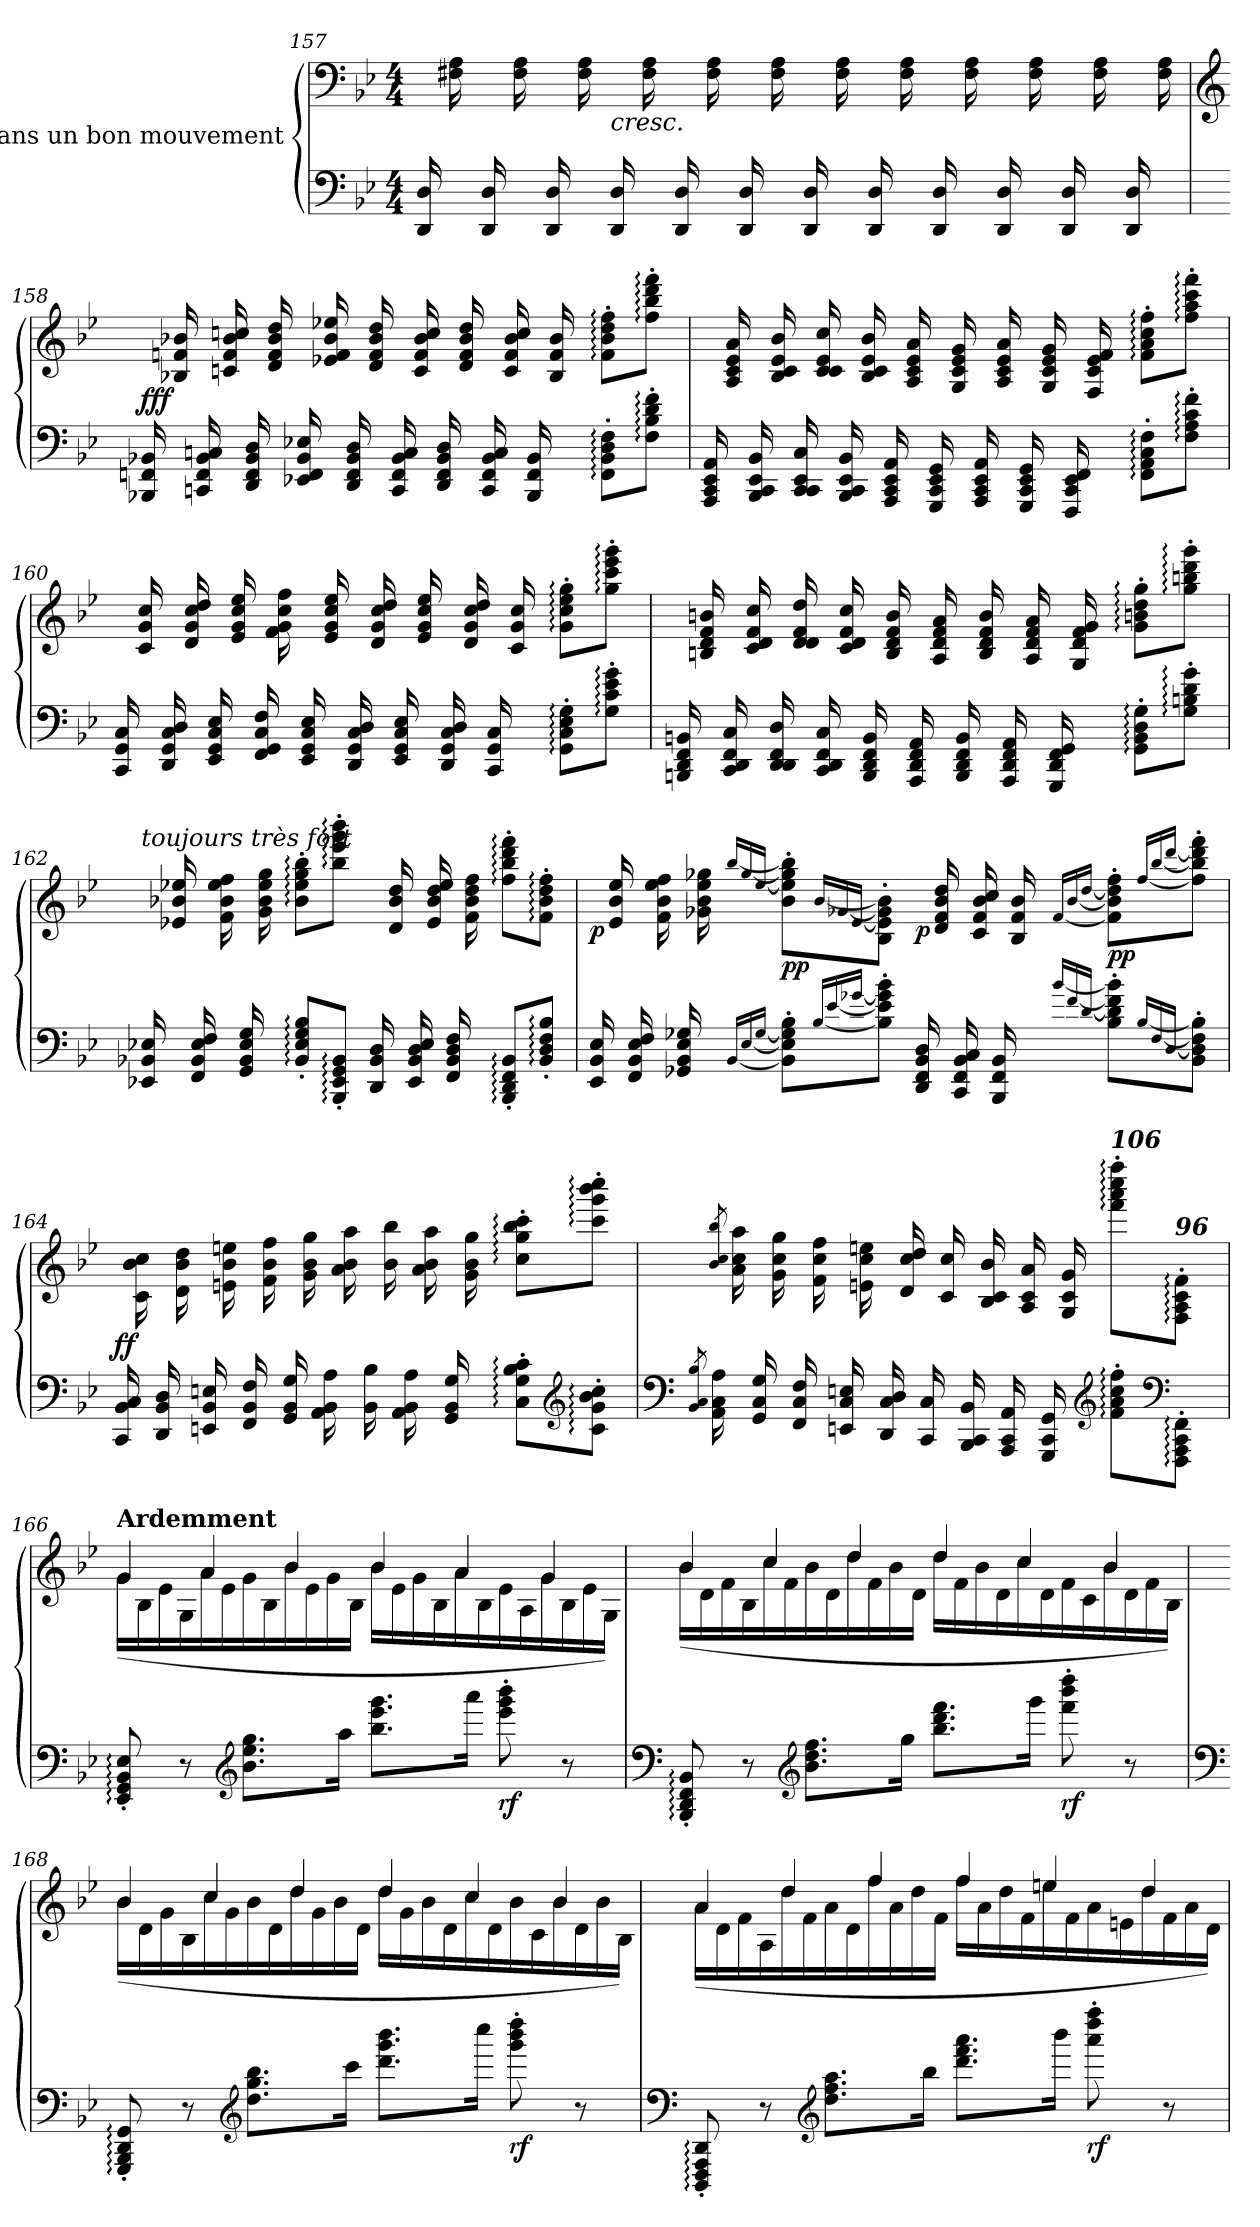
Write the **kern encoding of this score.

**kern	**kern	**dynam
*part1	*part1	*part1
*staff2	*staff1	*staff1/2
*I"Dans un bon mouvement	*	*
!!LO:LB:g=z
*clefF4	*clefF4	*
*k[b-e-]	*k[b-e-]	*
*M4/4	*M4/4	*
*Xtuplet	*Xtuplet	*
=157	=157	=157
24DD/ 24D/	24ryy	.
24ryy	24F#X\ 24A\	.
24DD/ 24D/	24ryy	.
24ryy	24F#\ 24A\	.
24DD/ 24D/	24ryy	.
24ryy	24F#\ 24A\	.
!	!	!LO:HP:b
24DD/ 24D/	24ryy	<
!	!	!LO:DY:b
24ryy	24F#\ 24A\	other-dynamics
24DD/ 24D/	24ryy	.
24ryy	24F#\ 24A\	.
24DD/ 24D/	24ryy	.
24ryy	24F#\ 24A\	.
24DD/ 24D/	24ryy	.
24ryy	24F#\ 24A\	.
24DD/ 24D/	24ryy	.
24ryy	24F#\ 24A\	.
24DD/ 24D/	24ryy	.
24ryy	24F#\ 24A\	.
24DD/ 24D/	24ryy	.
24ryy	24F#\ 24A\	.
24DD/ 24D/	24ryy	.
24ryy	24F#\ 24A\	.
24DD/ 24D/	24ryy	.
24ryy	24F#\ 24A\	[
=158	=158	=158
*	*clefG2	*
!	!	!LO:DY:b
24BBB-X/ 24FFn/ 24BB-X/	24ryy	fff
24ryy	24B-X/ 24fn/ 24b-X/	.
24CCn/ 24FF/ 24BB-/ 24Cn/	24ryy	.
24ryy	24cn/ 24f/ 24b-/ 24ccn/	.
24DD/ 24FF/ 24BB-/ 24D/	24ryy	.
24ryy	24d/ 24f/ 24b-/ 24dd/	.
24EE-X/ 24FF/ 24BB-/ 24E-X/	24ryy	.
24ryy	24e-X/ 24f/ 24b-/ 24ee-X/	.
24DD/ 24FF/ 24BB-/ 24D/	24ryy	.
24ryy	24d/ 24f/ 24b-/ 24dd/	.
24CC/ 24FF/ 24BB-/ 24C/	24ryy	.
24ryy	24c/ 24f/ 24b-/ 24cc/	.
24DD/ 24FF/ 24BB-/ 24D/	24ryy	.
24ryy	24d/ 24f/ 24b-/ 24dd/	.
24CC/ 24FF/ 24BB-/ 24C/	24ryy	.
24ryy	24c/ 24f/ 24b-/ 24cc/	.
24BBB-/ 24FF/ 24BB-/	24ryy	.
24ryy	24B-/ 24f/ 24b-/	.
!	!	!LO:DY:b=2
!	!	!LO:DY:n=1:b
8FF\:' 8BB-\:' 8D\:' 8F\:'L	8f\:' 8b-\:' 8dd\:' 8ff\:'L	rf rf
!	!	!LO:DY:n=2:b=2
!	!	!LO:DY:n=3:b
8F\:' 8B-\:' 8d\:' 8f\:'J	8ff\:' 8bb-\:' 8ddd\:' 8fff\:'J	rf rf
!!LO:PB:g=z
=159	=159	=159
24AAA/ 24CC/ 24EE-/ 24AA/	24ryy	.
24ryy	24A/ 24c/ 24e-/ 24a/	.
24BBB-/ 24CC/ 24EE-/ 24BB-/	24ryy	.
24ryy	24B-/ 24c/ 24e-/ 24b-/	.
24CC/ 24CC/ 24EE-/ 24C/	24ryy	.
24ryy	24c/ 24c/ 24e-/ 24cc/	.
24BBB-/ 24CC/ 24EE-/ 24BB-/	24ryy	.
24ryy	24B-/ 24c/ 24e-/ 24b-/	.
24AAA/ 24CC/ 24EE-/ 24AA/	24ryy	.
24ryy	24A/ 24c/ 24e-/ 24a/	.
24GGG/ 24CC/ 24EE-/ 24GG/	24ryy	.
24ryy	24G/ 24c/ 24e-/ 24g/	.
24AAA/ 24CC/ 24EE-/ 24AA/	24ryy	.
24ryy	24A/ 24c/ 24e-/ 24a/	.
24GGG/ 24CC/ 24EE-/ 24GG/	24ryy	.
24ryy	24G/ 24c/ 24e-/ 24g/	.
24FFF/ 24CC/ 24EE-/ 24FF/	24ryy	.
24ryy	24F/ 24c/ 24e-/ 24f/	.
!	!	!LO:DY:b=2
!	!	!LO:DY:n=1:b
8FF\:' 8AA\:' 8C\:' 8F\:'L	8f\:' 8a\:' 8cc\:' 8ff\:'L	rf rf
!	!	!LO:DY:n=2:b=2
!	!	!LO:DY:n=3:b
8F\:' 8A\:' 8c\:' 8f\:'J	8ff\:' 8aa\:' 8ccc\:' 8fff\:'J	rf rf
=160	=160	=160
24CC/ 24GG/ 24C/	24ryy	.
24ryy	24c/ 24g/ 24cc/	.
24DD/ 24GG/ 24C/ 24D/	24ryy	.
24ryy	24d/ 24g/ 24cc/ 24dd/	.
24EE-/ 24GG/ 24C/ 24E-/	24ryy	.
24ryy	24e-/ 24g/ 24cc/ 24ee-/	.
24FF/ 24GG/ 24C/ 24F/	24ryy	.
24ryy	24f\ 24g\ 24cc\ 24ff\	.
24EE-/ 24GG/ 24C/ 24E-/	24ryy	.
24ryy	24e-/ 24g/ 24cc/ 24ee-/	.
24DD/ 24GG/ 24C/ 24D/	24ryy	.
24ryy	24d/ 24g/ 24cc/ 24dd/	.
24EE-/ 24GG/ 24C/ 24E-/	24ryy	.
24ryy	24e-/ 24g/ 24cc/ 24ee-/	.
24DD/ 24GG/ 24C/ 24D/	24ryy	.
24ryy	24d/ 24g/ 24cc/ 24dd/	.
24CC/ 24GG/ 24C/	24ryy	.
24ryy	24c/ 24g/ 24cc/	.
!	!	!LO:DY:b=2
!	!	!LO:DY:n=1:b
8GG\:' 8C\:' 8E-\:' 8G\:'L	8g\:' 8cc\:' 8ee-\:' 8gg\:'L	rf rf
!	!	!LO:DY:n=2:b=2
!	!	!LO:DY:n=3:b
8G\:' 8c\:' 8e-\:' 8g\:'J	8gg\:' 8ccc\:' 8eee-\:' 8ggg\:'J	rf rf
!!LO:LB:g=z
=161	=161	=161
24BBBn/ 24DD/ 24FF/ 24BBn/	24ryy	.
24ryy	24Bn/ 24d/ 24f/ 24bn/	.
24CC/ 24DD/ 24FF/ 24C/	24ryy	.
24ryy	24c/ 24d/ 24f/ 24cc/	.
24DD/ 24DD/ 24FF/ 24D/	24ryy	.
24ryy	24d/ 24d/ 24f/ 24dd/	.
24CC/ 24DD/ 24FF/ 24C/	24ryy	.
24ryy	24c/ 24d/ 24f/ 24cc/	.
24BBB/ 24DD/ 24FF/ 24BB/	24ryy	.
24ryy	24B/ 24d/ 24f/ 24b/	.
24AAA/ 24DD/ 24FF/ 24AA/	24ryy	.
24ryy	24A/ 24d/ 24f/ 24a/	.
24BBB/ 24DD/ 24FF/ 24BB/	24ryy	.
24ryy	24B/ 24d/ 24f/ 24b/	.
24AAA/ 24DD/ 24FF/ 24AA/	24ryy	.
24ryy	24A/ 24d/ 24f/ 24a/	.
24GGG/ 24DD/ 24FF/ 24GG/	24ryy	.
24ryy	24G/ 24d/ 24f/ 24g/	.
!	!	!LO:DY:b=2
!	!	!LO:DY:n=1:b
8GG\:' 8BB\:' 8D\:' 8G\:'L	8g\:' 8bn\:' 8dd\:' 8gg\:'L	rf rf
!	!	!LO:DY:n=2:b=2
!	!	!LO:DY:n=3:b
8G\:' 8Bn\:' 8d\:' 8g\:'J	8gg\:' 8bbn\:' 8ddd\:' 8ggg\:'J	rf rf
=162	=162	=162
!	!LO:TX:a:i:t=toujours très fort	!
24EE-X/ 24BB-X/ 24E-X/	24ryy	.
24ryy	24e-X/ 24b-X/ 24ee-X/	.
24FF/ 24BB-/ 24E-/ 24F/	24ryy	.
24ryy	24f\ 24b-\ 24ee-\ 24ff\	.
24GG/ 24BB-/ 24E-/ 24G/	24ryy	.
24ryy	24g\ 24b-\ 24ee-\ 24gg\	.
!	!	!LO:DY:b=2
!	!	!LO:DY:n=1:b
8BB-/:' 8E-/:' 8G/:' 8B-/:'L	8b-\:' 8ee-\:' 8gg\:' 8bb-\:'L	rf rf
!	!	!LO:DY:n=2:b=2
!	!	!LO:DY:n=3:b
8BBB-/:' 8EE-/:' 8GG/:' 8BB-/:'J	8bb-\:' 8eee-\:' 8ggg\:' 8bbb-\:'J	rf rf
24DD/ 24BB-/ 24D/	24ryy	.
24ryy	24d/ 24b-/ 24dd/	.
24EE-/ 24BB-/ 24D/ 24E-/	24ryy	.
24ryy	24e-/ 24b-/ 24dd/ 24ee-/	.
24FF/ 24BB-/ 24D/ 24F/	24ryy	.
24ryy	24f\ 24b-\ 24dd\ 24ff\	.
!	!	!LO:DY:n=4:b=2
!	!	!LO:DY:n=5:b
8BBB-/:' 8DD/:' 8FF/:' 8BB-/:'L	8ff\:' 8bb-\:' 8ddd\:' 8fff\:'L	rf rf
!	!	!LO:DY:n=6:b=2
!	!	!LO:DY:n=7:b
8BB-/:' 8D/:' 8F/:' 8B-/:'J	8f\:' 8b-\:' 8dd\:' 8ff\:'J	rf rf
!!LO:LB:g=z
=163	=163	=163
!	!	!LO:DY:b
24EE-/ 24BB-/ 24E-/	24ryy	p
24ryy	24e-/ 24b-/ 24ee-/	.
24FF/ 24BB-/ 24E-/ 24F/	24ryy	.
24ryy	24f\ 24b-\ 24ee-\ 24ff\	.
24GG-X/ 24BB-/ 24E-/ 24G-X/	24ryy	.
24ryy	24g-X\ 24b-\ 24ee-\ 24gg-X\	.
[16qBB-/LL	[16qbb-/LL	.
[16qE-/	[16qgg-/	.
[16qG-/JJ	[16qee-/JJ	.
!	!	!LO:DY:b
8BB-\]' 8E-\]' 8G-\]' 8B-\'L	8b-\' 8ee-\]' 8gg-\]' 8bb-\]'L	pp
[16qB-/LL	[16qb-/LL	.
[16qe-/	[16qg-X/	.
[16qg-X/JJ	[16qe-/JJ	.
8B-\]' 8e-\]' 8g-\]' 8b-\'J	8B-\' 8e-\]' 8g-\]' 8b-\]'J	.
!	!	!LO:DY:b
24DD/ 24FF/ 24BB-/ 24D/	24ryy	p
24ryy	24d/ 24f/ 24b-/ 24dd/	.
24CC/ 24FF/ 24BB-/ 24C/	24ryy	.
24ryy	24c/ 24f/ 24b-/ 24cc/	.
24BBB-/ 24FF/ 24BB-/	24ryy	.
24ryy	24B-/ 24f/ 24b-/	.
[16qb-/LL	[16qf/LL	.
[16qf/	[16qb-/	.
[16qd/JJ	[16qdd/JJ	.
!	!	!LO:DY:b
8B-\' 8d\]' 8f\]' 8b-\]'L	8f\]' 8b-\]' 8dd\]' 8ff\'L	pp
[16qB-/LL	[16qff/LL	.
[16qF/	[16qbb-/	.
[16qD/JJ	[16qddd/JJ	.
8BB-\' 8D\]' 8F\]' 8B-\]'J	8ff\]' 8bb-\]' 8ddd\]' 8fff\'J	.
!!LO:LB:g=z
=164	=164	=164
!	!	!LO:DY:b
24CC/ 24BB-/ 24C/	24ryy	ff
24ryy	24c\ 24b-\ 24cc\	.
24DD/ 24BB-/ 24D/	24ryy	.
24ryy	24d\ 24b-\ 24dd\	.
24EEn/ 24BB-/ 24En/	24ryy	.
24ryy	24en\ 24b-\ 24een\	.
24FF/ 24BB-/ 24F/	24ryy	.
24ryy	24f\ 24b-\ 24ff\	.
24GG/ 24BB-/ 24G/	24ryy	.
24ryy	24g\ 24b-\ 24gg\	.
24AA\ 24BB-\ 24A\	24ryy	.
24ryy	24a\ 24b-\ 24aa\	.
24BB-\ 24B-\	24ryy	.
24ryy	24b-\ 24bb-\	.
24AA\ 24BB-\ 24A\	24ryy	.
24ryy	24a\ 24b-\ 24aa\	.
24GG/ 24BB-/ 24G/	24ryy	.
24ryy	24g\ 24b-\ 24gg\	.
!	!	!LO:DY:b=2
!	!	!LO:DY:n=1:b
8C\:' 8G\:' 8B-\:' 8c\:'L	8cc\:' 8gg\:' 8bb-\:' 8ccc\:'L	rf rf
*clefG2	*	*
!	!	!LO:DY:n=2:b=2
!	!	!LO:DY:n=3:b
8c\:' 8g\:' 8b-\:' 8cc\:'J	8ccc\:' 8ggg\:' 8bbb-\:' 8cccc\:'J	rf rf
=165	=165	=165
*clefF4	*	*
8qBB-/ 8qC/ 8qB-/	.	.
24AA\ 24C\ 24A\	24ryy	.
.	8qb-/ 8qcc/ 8qbb-/	.
24ryy	24a\ 24cc\ 24aa\	.
24GG/ 24C/ 24G/	24ryy	.
24ryy	24g\ 24cc\ 24gg\	.
24FF/ 24C/ 24F/	24ryy	.
24ryy	24f\ 24cc\ 24ff\	.
24EEn/ 24C/ 24En/	24ryy	.
24ryy	24en\ 24cc\ 24een\	.
24DD/ 24C/ 24D/	24ryy	.
24ryy	24d/ 24cc/ 24dd/	.
24CC/ 24C/	24ryy	.
24ryy	24c/ 24cc/	.
24BBB-/ 24CC/ 24BB-/	24ryy	.
24ryy	24B-/ 24c/ 24b-/	.
24AAA/ 24CC/ 24AA/	24ryy	.
24ryy	24A/ 24c/ 24a/	.
24GGG/ 24CC/ 24GG/	24ryy	.
24ryy	24G/ 24c/ 24g/	.
*clefG2	*	*
!	!LO:TX:a:Bi:t=106	!
!	!	!LO:DY:b=2
!	!	!LO:DY:n=1:b
8f\:' 8a\:' 8cc\:' 8ff\:'L	8fff\:' 8aaa\:' 8cccc\:' 8ffff\:'L	rf rf
*clefF4	*	*
!	!LO:TX:a:Bi:t=96	!
!	!	!LO:DY:n=2:b=2
!	!	!LO:DY:n=3:b
8FFF\:' 8AAA\:' 8CC\:' 8FF\:'J	8F\:' 8A\:' 8c\:' 8f\:'J	rf rf
!!LO:LB:g=z
=166	=166	=166
*	*^	*
!	!LO:TX:a:B:t=Ardemment	!	!
8EE-/:' 8GG/:' 8BB-/:' 8E-/:'	6g/	(>24g\LL	.
.	.	24B-\	.
.	.	24e-\	.
8r	.	24G\	.
.	6a/	24a\	.
.	.	24e-\	.
*clefG2	*	*	*
8.b-\ 8.ee-\ 8.gg\L	.	24g\	.
.	.	24B-\	.
.	6b-/	24b-\	.
.	.	24e-\	.
.	.	24g\	.
16aa\Jk	.	.	.
.	.	24B-\JJ	.
8.bb-\ 8.eee-\ 8.ggg\L	6b-/	24b-\LL	.
.	.	24e-\	.
.	.	24g\	.
.	.	24B-\	.
.	6a/	24a\	.
16aaa\Jk	.	.	.
.	.	24B-\	.
!	!	!	!LO:DY:b=2
8eee-\' 8ggg\' 8bbb-\'	.	24e-\	rf
.	.	24A\	.
.	6g/	24g\	.
8r	.	24B-\	.
.	.	24e-\	.
.	.	24G\JJ)	.
=167	=167	=167	=167
*clefF4	*	*	*
8BBB-/:' 8DD/:' 8FF/:' 8BB-/:'	6b-/	(>24b-\LL	.
.	.	24d\	.
.	.	24f\	.
8r	.	24B-\	.
.	6cc/	24cc\	.
.	.	24f\	.
*clefG2	*	*	*
8.b-\ 8.dd\ 8.ff\L	.	24b-\	.
.	.	24d\	.
.	6dd/	24dd\	.
.	.	24f\	.
.	.	24b-\	.
16gg\Jk	.	.	.
.	.	24d\JJ	.
8.bb-\ 8.ddd\ 8.fff\L	6dd/	24dd\LL	.
.	.	24f\	.
.	.	24b-\	.
.	.	24d\	.
.	6cc/	24cc\	.
16ggg\Jk	.	.	.
.	.	24d\	.
!	!	!	!LO:DY:b=2
8fff\' 8bbb-\' 8dddd\'	.	24f\	rf
.	.	24c\	.
.	6b-/	24b-\	.
8r	.	24d\	.
.	.	24f\	.
.	.	24B-\JJ)	.
!!LO:PB:g=z	!!
=168	=168	=168	=168
*clefF4	*	*	*
8GGG/:' 8BBB-/:' 8DD/:' 8GG/:'	6b-/	(>24b-\LL	.
.	.	24d\	.
.	.	24g\	.
8r	.	24B-\	.
.	6cc/	24cc\	.
.	.	24g\	.
*clefG2	*	*	*
8.dd\ 8.gg\ 8.bb-\L	.	24b-\	.
.	.	24d\	.
.	6dd/	24dd\	.
.	.	24g\	.
.	.	24b-\	.
16ccc\Jk	.	.	.
.	.	24d\JJ	.
8.ddd\ 8.ggg\ 8.bbb-\L	6dd/	24dd\LL	.
.	.	24g\	.
.	.	24b-\	.
.	.	24d\	.
.	6cc/	24cc\	.
16cccc\Jk	.	.	.
.	.	24d\	.
!	!	!	!LO:DY:b=2
8ggg\' 8bbb-\' 8dddd\'	.	24b-\	rf
.	.	24c\	.
.	6b-/	24b-\	.
8r	.	24d\	.
.	.	24b-\	.
.	.	24B-\JJ)	.
=169	=169	=169	=169
*clefF4	*	*	*
8DDD/:' 8FFF/:' 8AAA/:' 8DD/:'	6a/	(>24a\LL	.
.	.	24d\	.
.	.	24f\	.
8r	.	24A\	.
.	6dd/	24dd\	.
.	.	24f\	.
*clefG2	*	*	*
8.dd\ 8.ff\ 8.aa\L	.	24a\	.
.	.	24d\	.
.	6ff/	24ff\	.
.	.	24a\	.
.	.	24dd\	.
16bb-\Jk	.	.	.
.	.	24f\JJ	.
8.ddd\ 8.fff\ 8.aaa\L	6ff/	24ff\LL	.
.	.	24a\	.
.	.	24dd\	.
.	.	24f\	.
.	6een/	24ee\	.
16bbb-\Jk	.	.	.
.	.	24f\	.
!	!	!	!LO:DY:b=2
8aaa\' 8dddd\' 8ffff\'	.	24a\	rf
.	.	24en\	.
.	6dd/	24dd\	.
8r	.	24f\	.
.	.	24a\	.
.	.	24d\JJ)	.
*	*v	*v	*
=	=	=
*-	*-	*-
